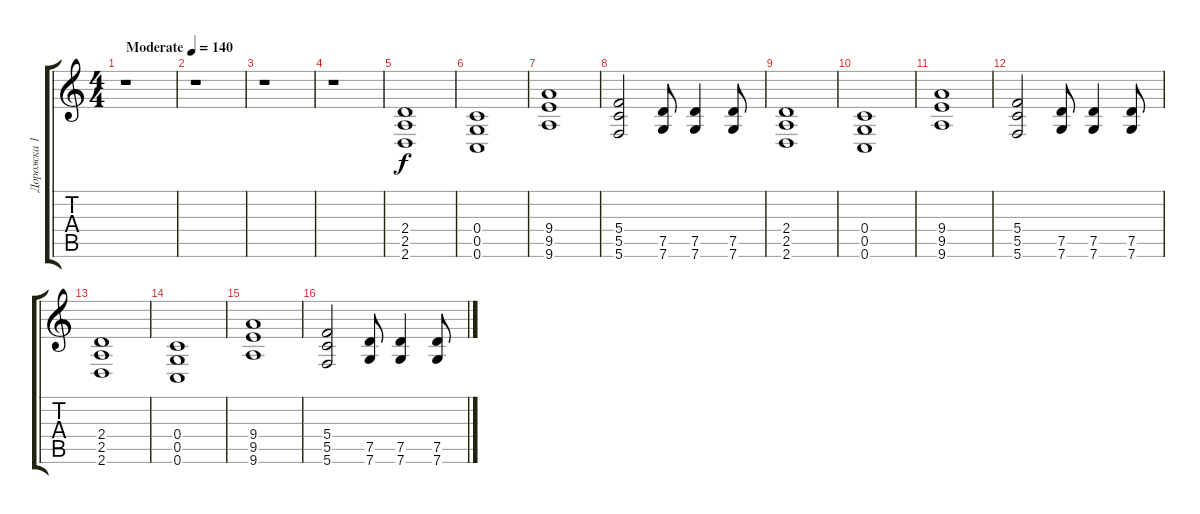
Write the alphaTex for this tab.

\track ("Дорожка 1" "Дорожка 1") {instrument overdrivenguitar}
\staff {score tabs}
\tuning (D4 A3 F3 C3 G2 C2) {hide}
\ts (4 4)
\tempo (140 "Moderate")
\clef g2
\ks c
r.1{dy f instrument overdrivenguitar} |
r.1 |
r.1 |
r.1 |
(2.4 2.5 2.6).1 |
(0.4 0.5 0.6).1 |
(9.4 9.5 9.6).1 |
(5.4 5.5 5.6).2 (7.5 7.6).8 (7.5 7.6).4 (7.5 7.6).8 |
(2.4 2.5 2.6).1 |
(0.4 0.5 0.6).1 |
(9.4 9.5 9.6).1 |
(5.4 5.5 5.6).2 (7.5 7.6).8 (7.5 7.6).4 (7.5 7.6).8 |
(2.4 2.5 2.6).1 |
(0.4 0.5 0.6).1 |
(9.4 9.5 9.6).1 |
(5.4 5.5 5.6).2 (7.5 7.6).8 (7.5 7.6).4 (7.5 7.6).8
